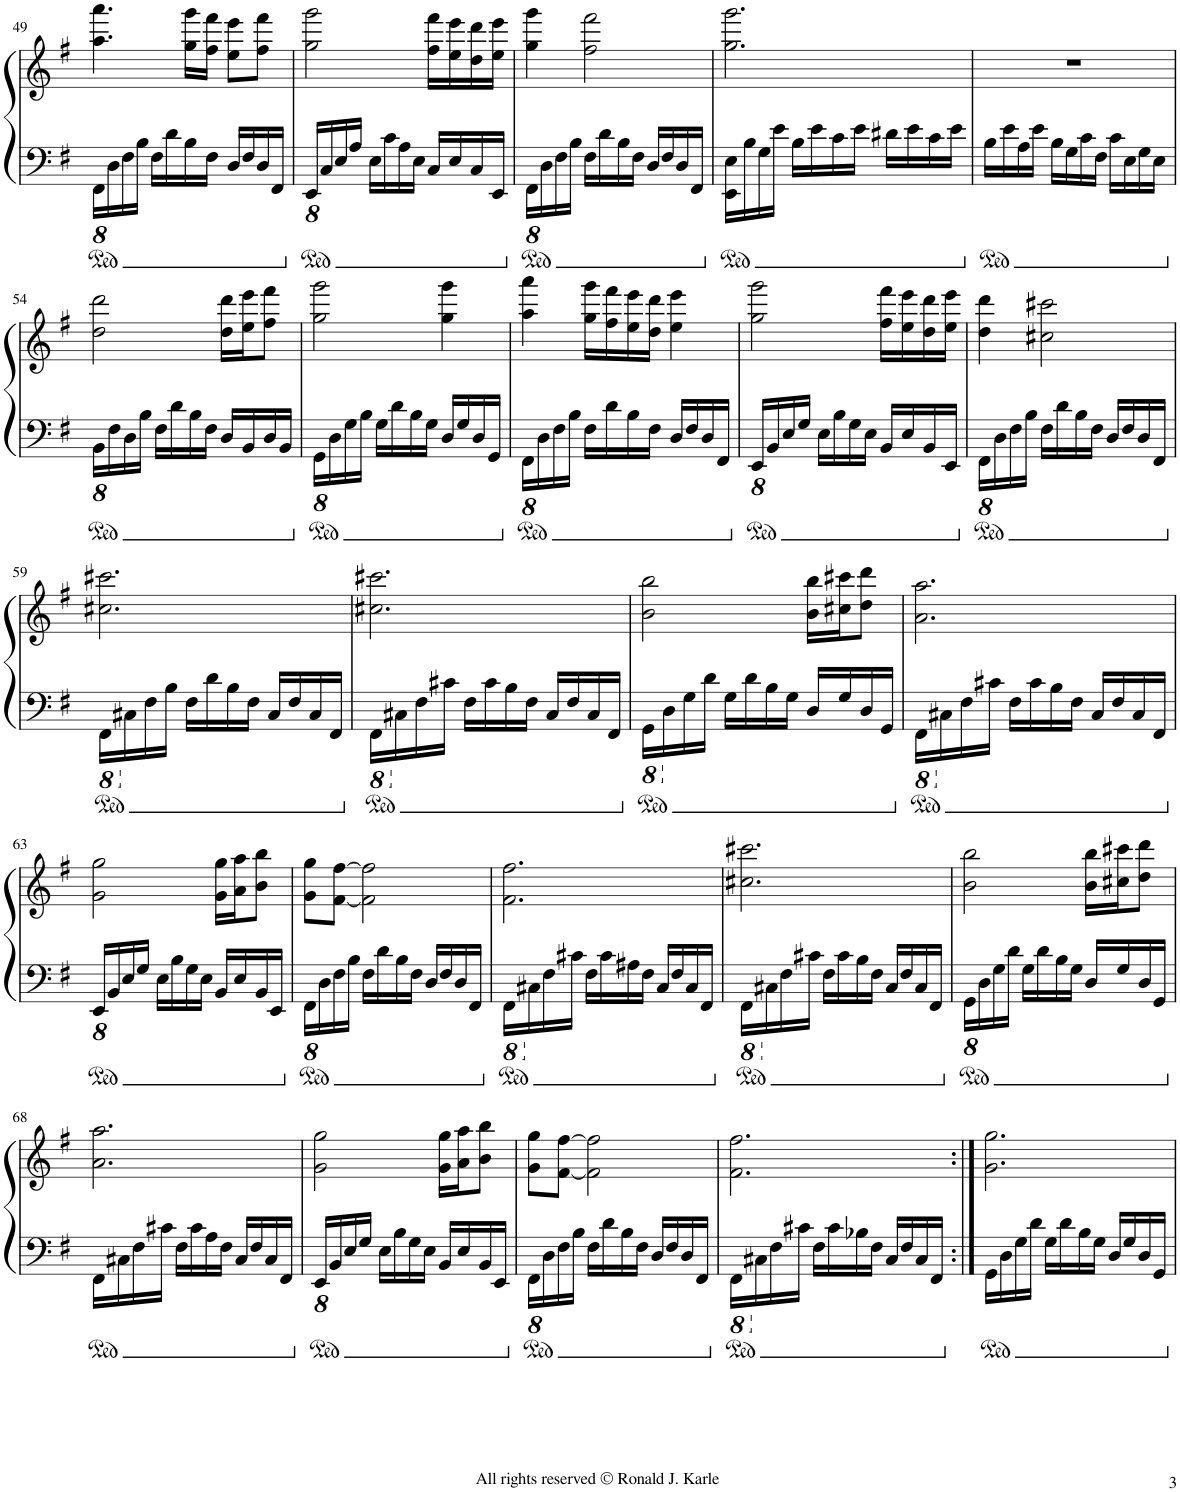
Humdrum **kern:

**kern	**kern
*part1	*part1
*staff2	*staff1
*I"Piano	*
*I'Pno.	*
!!LO:PB:g=z
*clefF4	*clefG2
*k[f#]	*k[f#]
*M3/4	*M3/4
*8ba	*
=49	=49
16FFF#\LL	4.aa\ 4.aaa\
16D\	.
*X8ba	*
16F#\	.
16B\JJ	.
16F#\LL	.
16d\	.
16B\	16gg\ 16ggg\LL
16F#\JJ	16ff#\ 16fff#\JJ
16D/LL	8ee\ 8eee\L
16F#/	.
16D/	8ff#\ 8fff#\J
16FF#/JJ	.
=50	=50
*8ba	*
16EEE/LL	2gg\ 2ggg\
16C/	.
*X8ba	*
16E/	.
16A/JJ	.
16E\LL	.
16c\	.
16A\	.
16E\JJ	.
16C/LL	16ff#\ 16fff#\LL
16E/	16ee\ 16eee\
16C/	16dd\ 16ddd\
16EE/JJ	16ee\ 16eee\JJ
=51	=51
*8ba	*
16FFF#\LL	4gg\ 4ggg\
*X8ba	*
16D\	.
16F#\	.
16B\JJ	.
16F#\LL	2ff#\ 2fff#\
16d\	.
16B\	.
16F#\JJ	.
16D/LL	.
16F#/	.
16D/	.
16FF#/JJ	.
=52	=52
16EE\ 16E\LL	2.gg\ 2.ggg\
16B\	.
16G\	.
16e\JJ	.
16B\LL	.
16e\	.
16c\	.
16e\JJ	.
16d#X\LL	.
16e\	.
16c\	.
16e\JJ	.
=53	=53
16B\LL	2.r
16e\	.
16A\	.
16e\JJ	.
16B\LL	.
16G\	.
16c\	.
16F#\JJ	.
16c\LL	.
16E\	.
16G\	.
16E\JJ	.
!!LO:LB:g=z
=54	=54
*8ba	*
16BBB\LL	2dd\ 2ddd\
*X8ba	*
16F#\	.
16D\	.
16B\JJ	.
16F#\LL	.
16d\	.
16B\	.
16F#\JJ	.
16D/LL	16dd\ 16ddd\LL
16BB/	16ee\ 16eee\J
16D/	8ff#\ 8fff#\J
16BB/JJ	.
=55	=55
*8ba	*
16GGG\LL	2gg\ 2ggg\
*X8ba	*
16D\	.
16G\	.
16B\JJ	.
16G\LL	.
16d\	.
16B\	.
16G\JJ	.
16D/LL	4gg\ 4ggg\
16G/	.
16D/	.
16GG/JJ	.
=56	=56
*8ba	*
16FFF#\LL	4aa\ 4aaa\
*X8ba	*
16D\	.
16F#\	.
16B\JJ	.
16F#\LL	16gg\ 16ggg\LL
16d\	16ff#\ 16fff#\
16B\	16ee\ 16eee\
16F#\JJ	16dd\ 16ddd\JJ
16D/LL	4ee\ 4eee\
16F#/	.
16D/	.
16FF#/JJ	.
=57	=57
*8ba	*
16EEE/LL	2gg\ 2ggg\
*X8ba	*
16BB/	.
16E/	.
16G/JJ	.
16E\LL	.
16B\	.
16G\	.
16E\JJ	.
16BB/LL	16ff#\ 16fff#\LL
16E/	16ee\ 16eee\
16BB/	16dd\ 16ddd\
16EE/JJ	16ee\ 16eee\JJ
=58	=58
*8ba	*
16FFF#\LL	4dd\ 4ddd\
*X8ba	*
16D\	.
16F#\	.
16B\JJ	.
16F#\LL	2cc#X\ 2ccc#X\
16d\	.
16B\	.
16F#\JJ	.
16D/LL	.
16F#/	.
16D/	.
16FF#/JJ	.
!!LO:LB:g=z
=59	=59
*8ba	*
16FFF#\LL	2.cc#X\ 2.ccc#X\
*X8ba	*
16C#X\	.
16F#\	.
16B\JJ	.
16F#\LL	.
16d\	.
16B\	.
16F#\JJ	.
16C#/LL	.
16F#/	.
16C#/	.
16FF#/JJ	.
=60	=60
*8ba	*
16FFF#\LL	2.cc#X\ 2.ccc#X\
*X8ba	*
16C#X\	.
16F#\	.
16c#X\JJ	.
16F#\LL	.
16c#\	.
16B\	.
16F#\JJ	.
16C#/LL	.
16F#/	.
16C#/	.
16FF#/JJ	.
=61	=61
*8ba	*
16GGG\LL	2b\ 2bb\
*X8ba	*
16D\	.
16G\	.
16d\JJ	.
16G\LL	.
16d\	.
16B\	.
16G\JJ	.
16D/LL	16b\ 16bb\LL
16G/	16cc#X\ 16ccc#X\J
16D/	8dd\ 8ddd\J
16GG/JJ	.
=62	=62
*8ba	*
16FFF#\LL	2.a\ 2.aa\
*X8ba	*
16C#X\	.
16F#\	.
16c#X\JJ	.
16F#\LL	.
16c#\	.
16B\	.
16F#\JJ	.
16C#/LL	.
16F#/	.
16C#/	.
16FF#/JJ	.
!!LO:LB:g=z
=63	=63
*8ba	*
16EEE/LL	2g\ 2gg\
*X8ba	*
16BB/	.
16E/	.
16G/JJ	.
16E\LL	.
16B\	.
16G\	.
16E\JJ	.
16BB/LL	16g\ 16gg\LL
16E/	16a\ 16aa\J
16BB/	8b\ 8bb\J
16EE/JJ	.
=64	=64
*8ba	*
16FFF#\LL	8g\ 8gg\L
*X8ba	*
16D\	.
16F#\	[8f#\ [8ff#\J
16B\JJ	.
16F#\LL	2f#\] 2ff#\]
16d\	.
16B\	.
16F#\JJ	.
16D/LL	.
16F#/	.
16D/	.
16FF#/JJ	.
=65	=65
*8ba	*
16FFF#\LL	2.f#\ 2.ff#\
16C#X\	.
*X8ba	*
16F#\	.
16c#X\JJ	.
16F#\LL	.
16c#\	.
16A#X\	.
16F#\JJ	.
16C#/LL	.
16F#/	.
16C#/	.
16FF#/JJ	.
=66	=66
*8ba	*
16FFF#\LL	2.cc#X\ 2.ccc#X\
*X8ba	*
16C#X\	.
16F#\	.
16c#X\JJ	.
16F#\LL	.
16c#\	.
16B\	.
16F#\JJ	.
16C#/LL	.
16F#/	.
16C#/	.
16FF#/JJ	.
=67	=67
*8ba	*
16GGG\LL	2b\ 2bb\
*X8ba	*
16D\	.
16G\	.
16d\JJ	.
16G\LL	.
16d\	.
16B\	.
16G\JJ	.
16D/LL	16b\ 16bb\LL
16G/	16cc#X\ 16ccc#X\J
16D/	8dd\ 8ddd\J
16GG/JJ	.
!!LO:LB:g=z
=68	=68
16FF#\LL	2.a\ 2.aa\
16C#X\	.
16F#\	.
16c#X\JJ	.
16F#\LL	.
16c#\	.
16A\	.
16F#\JJ	.
16C#/LL	.
16F#/	.
16C#/	.
16FF#/JJ	.
=69	=69
*8ba	*
16EEE/LL	2g\ 2gg\
*X8ba	*
16BB/	.
16E/	.
16G/JJ	.
16E\LL	.
16B\	.
16G\	.
16E\JJ	.
16BB/LL	16g\ 16gg\LL
16E/	16a\ 16aa\J
16BB/	8b\ 8bb\J
16EE/JJ	.
=70	=70
*8ba	*
16FFF#\LL	8g\ 8gg\L
*X8ba	*
16D\	.
16F#\	[8f#\ [8ff#\J
16B\JJ	.
16F#\LL	2f#\] 2ff#\]
16d\	.
16B\	.
16F#\JJ	.
16D/LL	.
16F#/	.
16D/	.
16FF#/JJ	.
=71	=71
*8ba	*
16FFF#\LL	2.f#\ 2.ff#\
16C#X\	.
*X8ba	*
16F#\	.
16c#X\JJ	.
16F#\LL	.
16c#\	.
16B-X\	.
16F#\JJ	.
16C#/LL	.
16F#/	.
16C#/	.
16FF#/JJ	.
=72:|!	=72:|!
16GG\LL	2.g\ 2.gg\
16D\	.
16G\	.
16d\JJ	.
16G\LL	.
16d\	.
16B\	.
16G\JJ	.
16D/LL	.
16G/	.
16D/	.
16GG/JJ	.
=	=
*-	*-
